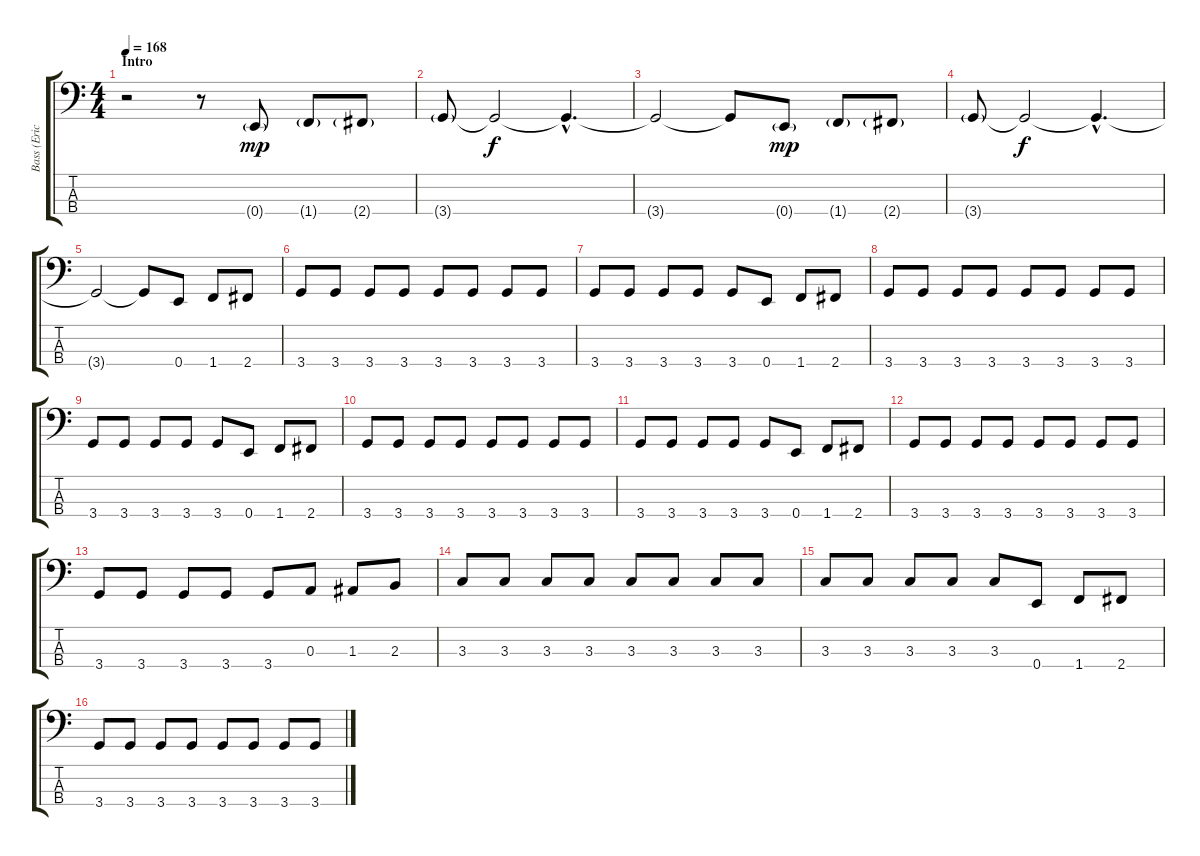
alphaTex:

\track ("Bass (Eric Stacy)" "Bass (Eric") {instrument electricbassfinger}
\staff {score tabs}
\tuning (G2 D2 A1 E1) {hide}
\ts (4 4)
\section ("" "Intro")
\tempo 168
\clef f4
\ks c
r.2{dy mp instrument electricbassfinger} r.8 0.4{g}.8 1.4{g}.8 2.4{g}.8 |
3.4{g}.8 3.4{t}.2{dy f} 3.4{hac t}.4{d} |
3.4{t}.2 3.4{t}.8 0.4{g}.8{dy mp} 1.4{g}.8 2.4{g}.8 |
3.4{g}.8 3.4{t}.2{dy f} 3.4{hac t}.4{d} |
3.4{t}.2 3.4{t}.8 0.4.8 1.4.8 2.4.8 |
3.4.8 3.4.8 3.4.8 3.4.8 3.4.8 3.4.8 3.4.8 3.4.8 |
3.4.8 3.4.8 3.4.8 3.4.8 3.4.8 0.4.8 1.4.8 2.4.8 |
3.4.8 3.4.8 3.4.8 3.4.8 3.4.8 3.4.8 3.4.8 3.4.8 |
3.4.8 3.4.8 3.4.8 3.4.8 3.4.8 0.4.8 1.4.8 2.4.8 |
3.4.8 3.4.8 3.4.8 3.4.8 3.4.8 3.4.8 3.4.8 3.4.8 |
3.4.8 3.4.8 3.4.8 3.4.8 3.4.8 0.4.8 1.4.8 2.4.8 |
3.4.8 3.4.8 3.4.8 3.4.8 3.4.8 3.4.8 3.4.8 3.4.8 |
3.4.8 3.4.8 3.4.8 3.4.8 3.4.8 0.3.8 1.3.8 2.3.8 |
3.3.8 3.3.8 3.3.8 3.3.8 3.3.8 3.3.8 3.3.8 3.3.8 |
3.3.8 3.3.8 3.3.8 3.3.8 3.3.8 0.4.8 1.4.8 2.4.8 |
3.4.8 3.4.8 3.4.8 3.4.8 3.4.8 3.4.8 3.4.8 3.4.8
